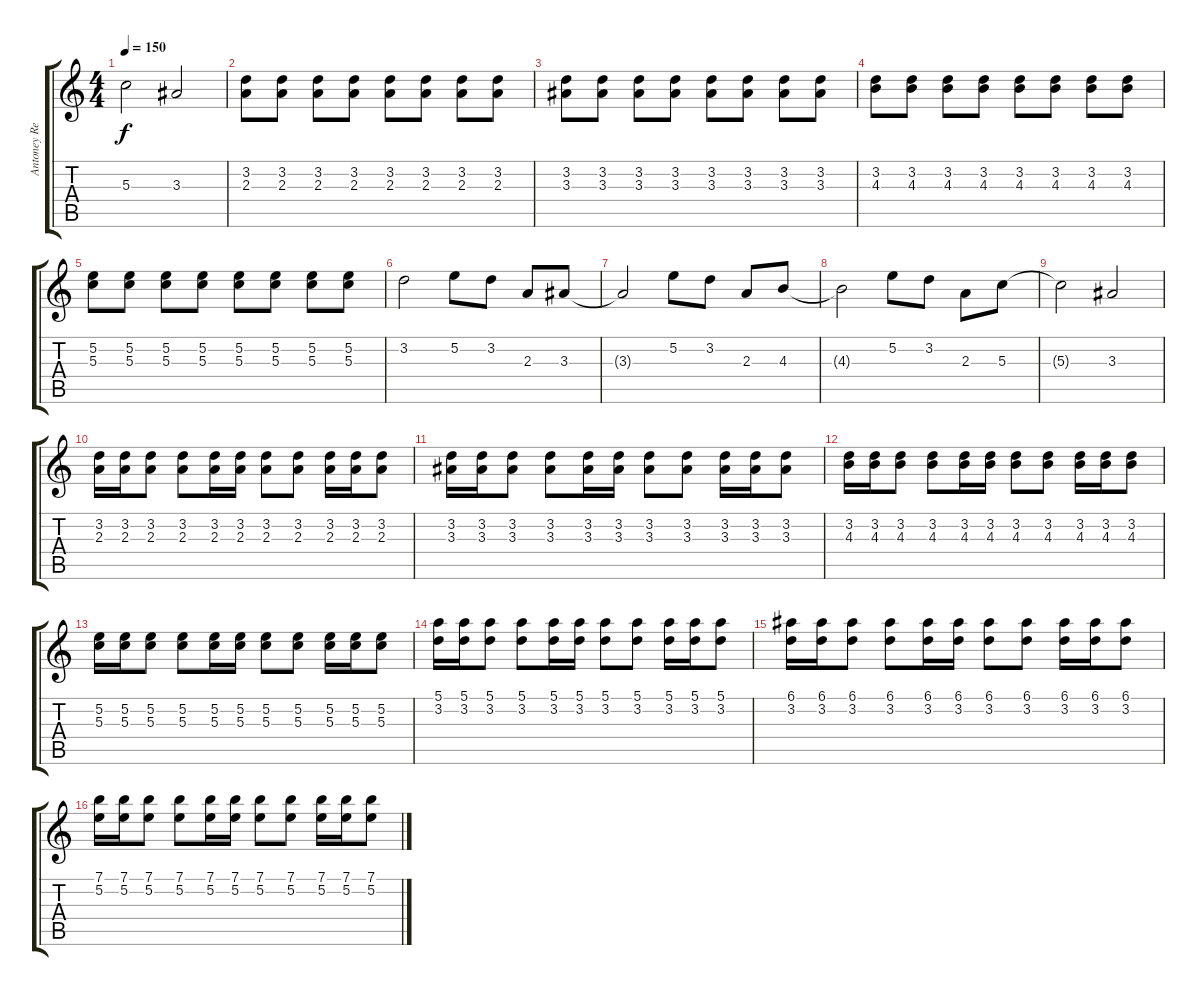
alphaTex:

\track ("Antoney Revenson" "Antoney Re") {instrument distortionguitar}
\staff {score tabs}
\tuning (E4 B3 G3 D3 A2 D2) {hide}
\ts (4 4)
\tempo 150
\clef g2
\ks c
5.3{t}.2{dy f} 3.3.2 |
(3.2 2.3).8 (3.2 2.3).8 (3.2 2.3).8 (3.2 2.3).8 (3.2 2.3).8 (3.2 2.3).8 (3.2 2.3).8 (3.2 2.3).8 |
(3.2 3.3).8 (3.2 3.3).8 (3.2 3.3).8 (3.2 3.3).8 (3.2 3.3).8 (3.2 3.3).8 (3.2 3.3).8 (3.2 3.3).8 |
(3.2 4.3).8 (3.2 4.3).8 (3.2 4.3).8 (3.2 4.3).8 (3.2 4.3).8 (3.2 4.3).8 (3.2 4.3).8 (3.2 4.3).8 |
(5.2 5.3).8 (5.2 5.3).8 (5.2 5.3).8 (5.2 5.3).8 (5.2 5.3).8 (5.2 5.3).8 (5.2 5.3).8 (5.2 5.3).8 |
3.2.2 5.2.8 3.2.8 2.3.8 3.3.8 |
3.3{t}.2 5.2.8 3.2.8 2.3.8 4.3.8 |
4.3{t}.2 5.2.8 3.2.8 2.3.8 5.3.8 |
5.3{t}.2 3.3.2 |
(3.2 2.3).16 (3.2 2.3).16 (3.2 2.3).8 (3.2 2.3).8 (3.2 2.3).16 (3.2 2.3).16 (3.2 2.3).8 (3.2 2.3).8 (3.2 2.3).16 (3.2 2.3).16 (3.2 2.3).8 |
(3.2 3.3).16 (3.2 3.3).16 (3.2 3.3).8 (3.2 3.3).8 (3.2 3.3).16 (3.2 3.3).16 (3.2 3.3).8 (3.2 3.3).8 (3.2 3.3).16 (3.2 3.3).16 (3.2 3.3).8 |
(3.2 4.3).16 (3.2 4.3).16 (3.2 4.3).8 (3.2 4.3).8 (3.2 4.3).16 (3.2 4.3).16 (3.2 4.3).8 (3.2 4.3).8 (3.2 4.3).16 (3.2 4.3).16 (3.2 4.3).8 |
(5.2 5.3).16 (5.2 5.3).16 (5.2 5.3).8 (5.2 5.3).8 (5.2 5.3).16 (5.2 5.3).16 (5.2 5.3).8 (5.2 5.3).8 (5.2 5.3).16 (5.2 5.3).16 (5.2 5.3).8 |
(5.1 3.2).16 (5.1 3.2).16 (5.1 3.2).8 (5.1 3.2).8 (5.1 3.2).16 (5.1 3.2).16 (5.1 3.2).8 (5.1 3.2).8 (5.1 3.2).16 (5.1 3.2).16 (5.1 3.2).8 |
(6.1 3.2).16 (6.1 3.2).16 (6.1 3.2).8 (6.1 3.2).8 (6.1 3.2).16 (6.1 3.2).16 (6.1 3.2).8 (6.1 3.2).8 (6.1 3.2).16 (6.1 3.2).16 (6.1 3.2).8 |
(7.1 5.2).16 (7.1 5.2).16 (7.1 5.2).8 (7.1 5.2).8 (7.1 5.2).16 (7.1 5.2).16 (7.1 5.2).8 (7.1 5.2).8 (7.1 5.2).16 (7.1 5.2).16 (7.1 5.2).8
